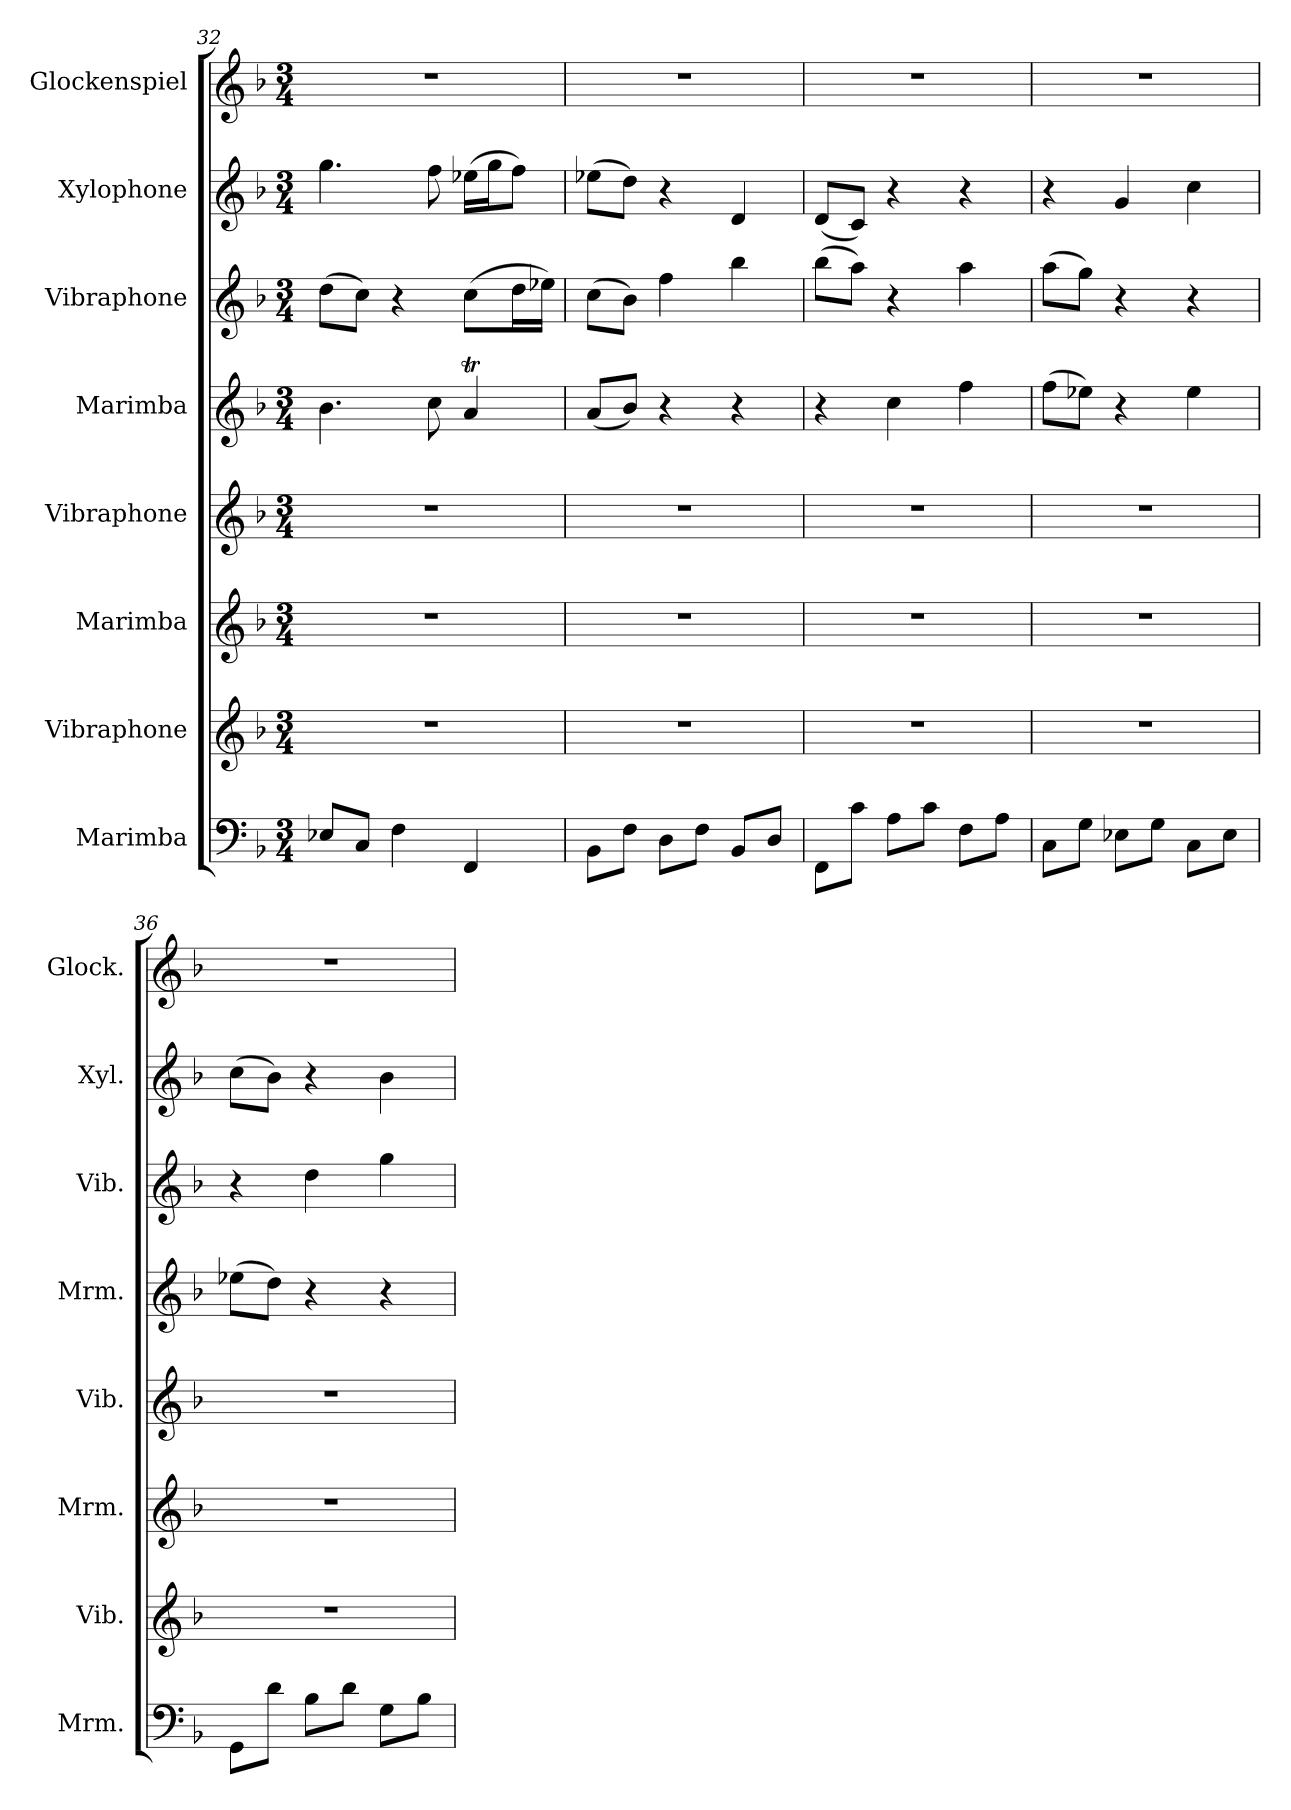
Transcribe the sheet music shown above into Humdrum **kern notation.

**kern	**kern	**kern	**kern	**kern	**kern	**kern	**kern
*part8	*part7	*part6	*part5	*part4	*part3	*part2	*part1
*staff8	*staff7	*staff6	*staff5	*staff4	*staff3	*staff2	*staff1
*I"Marimba	*I"Vibraphone	*I"Marimba	*I"Vibraphone	*I"Marimba	*I"Vibraphone	*I"Xylophone	*I"Glockenspiel
*I'Mrm.	*I'Vib.	*I'Mrm.	*I'Vib.	*I'Mrm.	*I'Vib.	*I'Xyl.	*I'Glock.
*clefF4	*clefG2	*clefG2	*clefG2	*clefG2	*clefG2	*clefG2	*clefG2
*	*	*	*	*	*	*ITrd-7c-12	*ITrd-14c-24
*k[b-]	*k[b-]	*k[b-]	*k[b-]	*k[b-]	*k[b-]	*k[b-]	*k[b-]
*M3/4	*M3/4	*M3/4	*M3/4	*M3/4	*M3/4	*M3/4	*M3/4
=32	=32	=32	=32	=32	=32	=32	=32
8E-X/L	2.r	2.r	2.r	4.b-\	(>8dd\L	4.ggg\	2.r
8C/J	.	.	.	.	8cc\J)	.	.
4F\	.	.	.	.	4r	.	.
.	.	.	.	8cc\	.	8fff\	.
4FF/	.	.	.	4at/	(>8cc\L	(>16eee-X\LL	.
.	.	.	.	.	.	16ggg\J	.
.	.	.	.	.	16dd\L	8fff\J)	.
.	.	.	.	.	16ee-X\JJ)	.	.
=33	=33	=33	=33	=33	=33	=33	=33
8BB-\L	2.r	2.r	2.r	(<8a/L	(>8cc\L	(>8eee-X\L	2.r
8F\J	.	.	.	8b-/J)	8b-\J)	8ddd\J)	.
8D\L	.	.	.	4r	4ff\	4r	.
8F\J	.	.	.	.	.	.	.
8BB-/L	.	.	.	4r	4bb-\	4dd/	.
8D/J	.	.	.	.	.	.	.
!!LO:LB:g=z
=34	=34	=34	=34	=34	=34	=34	=34
8FF\L	2.r	2.r	2.r	4r	(>8bb-\L	(<8dd/L	2.r
8c\J	.	.	.	.	8aa\J)	8cc/J)	.
8A\L	.	.	.	4cc\	4r	4r	.
8c\J	.	.	.	.	.	.	.
8F\L	.	.	.	4ff\	4aa\	4r	.
8A\J	.	.	.	.	.	.	.
=35	=35	=35	=35	=35	=35	=35	=35
8C\L	2.r	2.r	2.r	(>8ff\L	(>8aa\L	4r	2.r
8G\J	.	.	.	8ee-X\J)	8gg\J)	.	.
8E-X\L	.	.	.	4r	4r	4gg/	.
8G\J	.	.	.	.	.	.	.
8C\L	.	.	.	4ee-\	4r	4ccc\	.
8E-\J	.	.	.	.	.	.	.
=36	=36	=36	=36	=36	=36	=36	=36
8GG\L	2.r	2.r	2.r	(>8ee-X\L	4r	(>8ccc\L	2.r
8d\J	.	.	.	8dd\J)	.	8bb-\J)	.
8B-\L	.	.	.	4r	4dd\	4r	.
8d\J	.	.	.	.	.	.	.
8G\L	.	.	.	4r	4gg\	4bb-\	.
8B-\J	.	.	.	.	.	.	.
=	=	=	=	=	=	=	=
*-	*-	*-	*-	*-	*-	*-	*-
